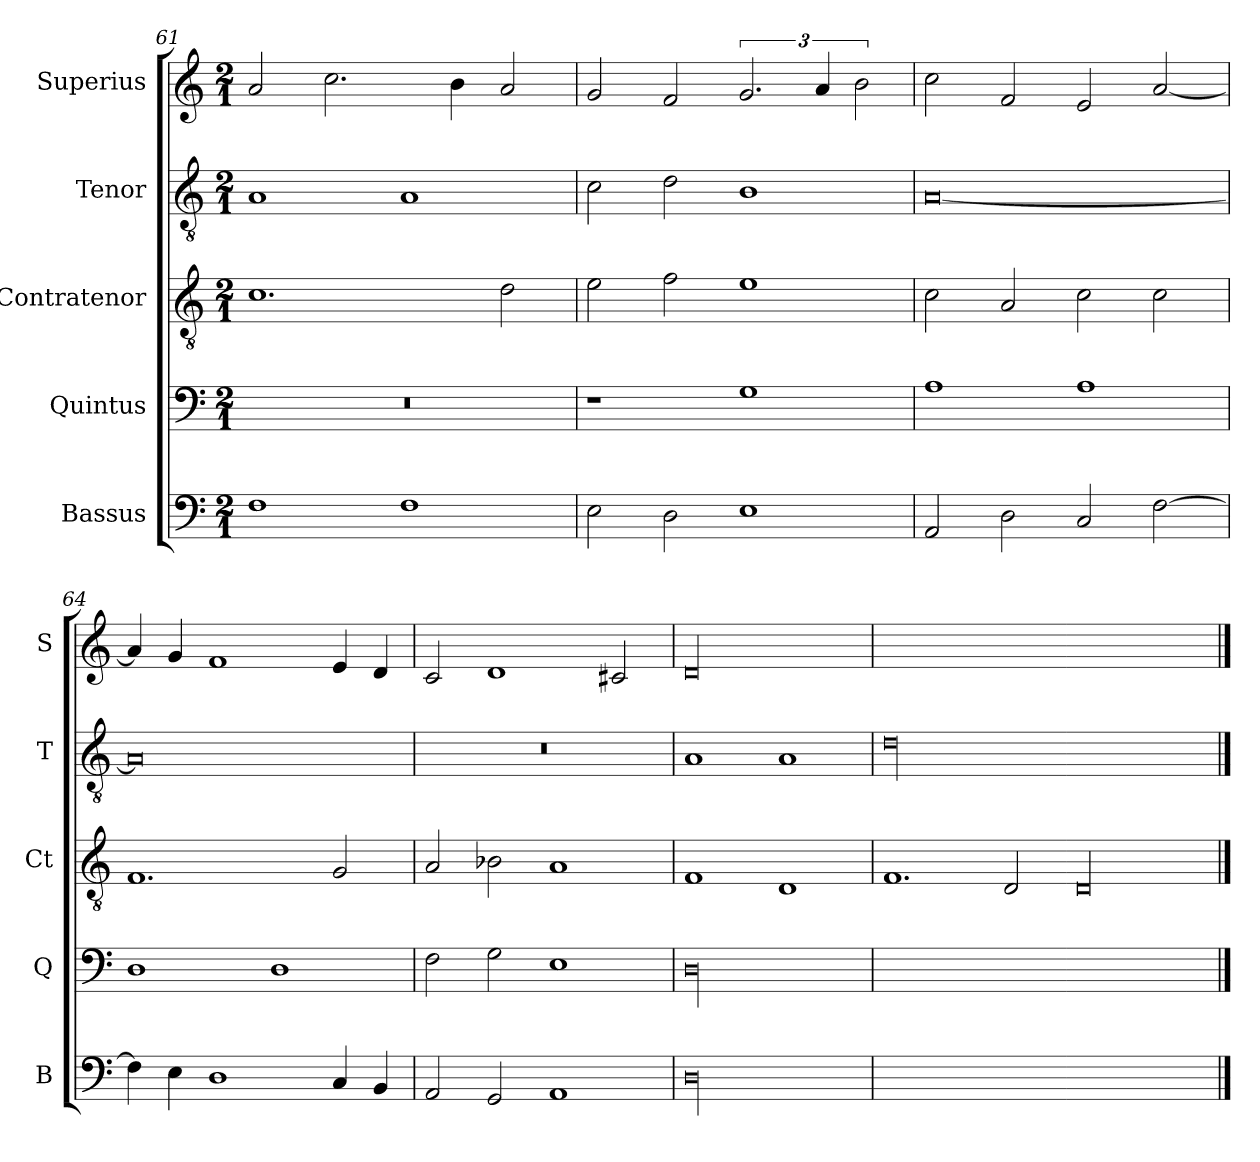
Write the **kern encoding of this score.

**kern	**kern	**kern	**kern	**kern
*part5	*part4	*part3	*part2	*part1
*staff5	*staff4	*staff3	*staff2	*staff1
*I"Bassus	*I"Quintus	*I"Contratenor	*I"Tenor	*I"Superius
*I'B	*I'Q	*I'Ct	*I'T	*I'S
*clefF4	*clefF4	*clefGv2	*clefGv2	*clefG2
*k[]	*k[]	*k[]	*k[]	*k[]
*M2/1	*M2/1	*M2/1	*M2/1	*M2/1
=61	=61	=61	=61	=61
1F	0r	1.c	1A	2a/
.	.	.	.	2.cc\
1F	.	.	1A	.
.	.	.	.	4b\
.	.	2d\	.	2a/
=62	=62	=62	=62	=62
2E\	1r	2e\	2c\	2g/
2D\	.	2f\	2d\	2f/
1E	1G	1e	1B	3.g/
.	.	.	.	6a/
.	.	.	.	3b\
=63	=63	=63	=63	=63
2AA/	1A	2c\	[0A	2cc\
2D\	.	2A/	.	2f/
2C/	1A	2c\	.	2e/
[2F\	.	2c\	.	[2a/
=64	=64	=64	=64	=64
4F\]	1D	1.F	0A]	4a/]
4E\	.	.	.	4g/
1D	.	.	.	1f
.	1D	.	.	.
4C/	.	2G/	.	4e/
4BB/	.	.	.	4d/
=65	=65	=65	=65	=65
2AA/	2F\	2A/	0r	2c/
2GG/	2G\	2B-X\	.	1d
1AA	1E	1A	.	.
.	.	.	.	2c#X/
=66	=66	=66	=66	=66
!LO:N:vis=00	!LO:N:vis=00	!	!	!LO:N:vis=00
0D	0D	1F	1A	0d
.	.	1D	1A	.
=67	=67	=67	=67	=67
!	!	!	!LO:N:vis=00	!
0Dyy	0Dyy	1.F	0d	0dyy
.	.	2D/	.	.
=68-	=68-	=68-	=68-	=68-
!	!	!LO:N:vis=00	!	!
0Dyy	0Dyy	0D	0dyy	0dyy
==	==	==	==	==
*-	*-	*-	*-	*-
